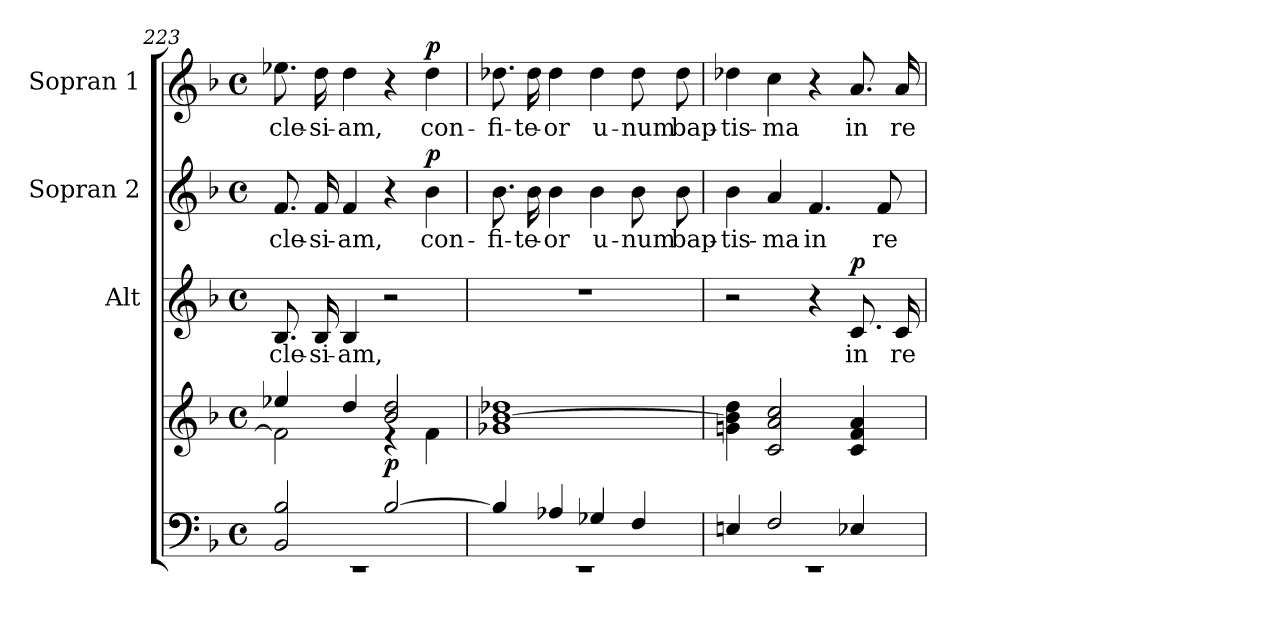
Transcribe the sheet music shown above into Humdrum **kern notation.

**kern	**kern	**dynam	**kern	**text	**dynam	**kern	**text	**dynam	**kern	**text	**dynam
*part4	*part4	*part4	*part3	*part3	*part3	*part2	*part2	*part2	*part1	*part1	*part1
*staff5	*staff4	*staff4/5	*staff3	*staff3	*staff3	*staff2	*staff2	*staff2	*staff1	*staff1	*staff1
*	*	*	*I"Alt	*	*	*I"Sopran 2	*	*	*I"Sopran 1	*	*
*	*	*	*I'A.	*	*	*I'S. 2	*	*	*I'S. 1	*	*
*clefF4	*clefG2	*	*clefG2	*	*	*clefG2	*	*	*clefG2	*	*
*k[b-]	*k[b-]	*	*k[b-]	*	*	*k[b-]	*	*	*k[b-]	*	*
*F:	*F:	*	*F:	*	*	*F:	*	*	*F:	*	*
*M4/4	*M4/4	*	*M4/4	*	*	*M4/4	*	*	*M4/4	*	*
*met(c)	*met(c)	*	*met(c)	*	*	*met(c)	*	*	*met(c)	*	*
=223	=223	=223	=223	=223	=223	=223	=223	=223	=223	=223	=223
*^	*^	*	*	*	*	*	*	*	*	*	*
!	!	!	!	!	!	!LO:LY:b	!	!	!LO:LY:b	!	!	!LO:LY:b	!
2BB-/ 2B-/	1rEE	4ee-X/	2f\]	.	8.B-/	-cle-	.	8.f/	-cle-	.	8.ee-X\	-cle-	.
!	!	!	!	!	!	!LO:LY:b	!	!	!LO:LY:b	!	!	!LO:LY:b	!
.	.	.	.	.	16B-/	-si-	.	16f/	-si-	.	16dd\	-si-	.
!	!	!	!	!	!	!LO:LY:b	!	!	!LO:LY:b	!	!	!LO:LY:b	!
.	.	4dd/	.	.	4B-/	-am,	.	4f/	-am,	.	4dd\	-am,	.
!	!	!	!	!LO:DY:b	!	!	!	!	!	!	!	!	!
[>2B-/	.	2b-/ 2dd/	4rd	p	2r	.	.	4r	.	.	4r	.	.
!	!	!	!	!	!	!	!	!	!LO:LY:b	!LO:DY:a	!	!LO:LY:b	!LO:DY:a
.	.	.	4f\	.	.	.	.	4b-\	con-	p	4dd\	con-	p
!!LO:LB:g=z
=224	=224	=224	=224	=224	=224	=224	=224	=224	=224	=224	=224	=224	=224
!	!	!	!	!	!	!	!	!	!LO:LY:b	!	!	!LO:LY:b	!
*	*	*v	*v	*	*	*	*	*	*	*	*	*	*
4B-/]	1rEE	1g-X [1b- 1dd-X	.	1r	.	.	8.b-\	-fi-	.	8.dd-X\	-fi-	.
!	!	!	!	!	!	!	!	!LO:LY:b	!	!	!LO:LY:b	!
.	.	.	.	.	.	.	16b-\	-te-	.	16dd-\	-te-	.
!	!	!	!	!	!	!	!	!LO:LY:b	!	!	!LO:LY:b	!
4A-X/	.	.	.	.	.	.	4b-\	-or	.	4dd-\	-or	.
!	!	!	!	!	!	!	!	!LO:LY:b	!	!	!LO:LY:b	!
4G-X/	.	.	.	.	.	.	4b-\	u-	.	4dd-\	u-	.
!	!	!	!	!	!	!	!	!LO:LY:b	!	!	!LO:LY:b	!
4F/	.	.	.	.	.	.	8b-\	-num	.	8dd-\	-num	.
!	!	!	!	!	!	!	!	!LO:LY:b	!	!	!LO:LY:b	!
.	.	.	.	.	.	.	8b-\	bap-	.	8dd-\	bap-	.
=225	=225	=225	=225	=225	=225	=225	=225	=225	=225	=225	=225	=225
!	!	!	!	!	!	!	!	!LO:LY:b	!	!	!LO:LY:b	!
4En/	1rEE	4gn\ 4b-\] 4dd\	.	2r	.	.	4b-\	-tis-	.	4dd-X\	-tis-	.
!	!	!	!	!	!	!	!	!LO:LY:b	!	!	!LO:LY:b	!
2F/	.	2c/ 2a/ 2cc/	.	.	.	.	4a/	-ma	.	4cc\	-ma	.
!	!	!	!	!	!	!	!	!LO:LY:b	!	!	!	!
.	.	.	.	4r	.	.	4.f/	in	.	4r	.	.
!	!	!	!	!	!LO:LY:b	!LO:DY:a	!	!	!	!	!LO:LY:b	!
4E-X/	.	4c/ 4f/ 4a/	.	8.c/	in	p	.	.	.	8.a/	in	.
!	!	!	!	!	!	!	!	!LO:LY:b	!	!	!	!
.	.	.	.	.	.	.	8f/	re-	.	.	.	.
!	!	!	!	!	!LO:LY:b	!	!	!	!	!	!LO:LY:b	!
.	.	.	.	16c/	re-	.	.	.	.	16a/	re-	.
*v	*v	*	*	*	*	*	*	*	*	*	*	*
=	=	=	=	=	=	=	=	=	=	=	=
*-	*-	*-	*-	*-	*-	*-	*-	*-	*-	*-	*-
